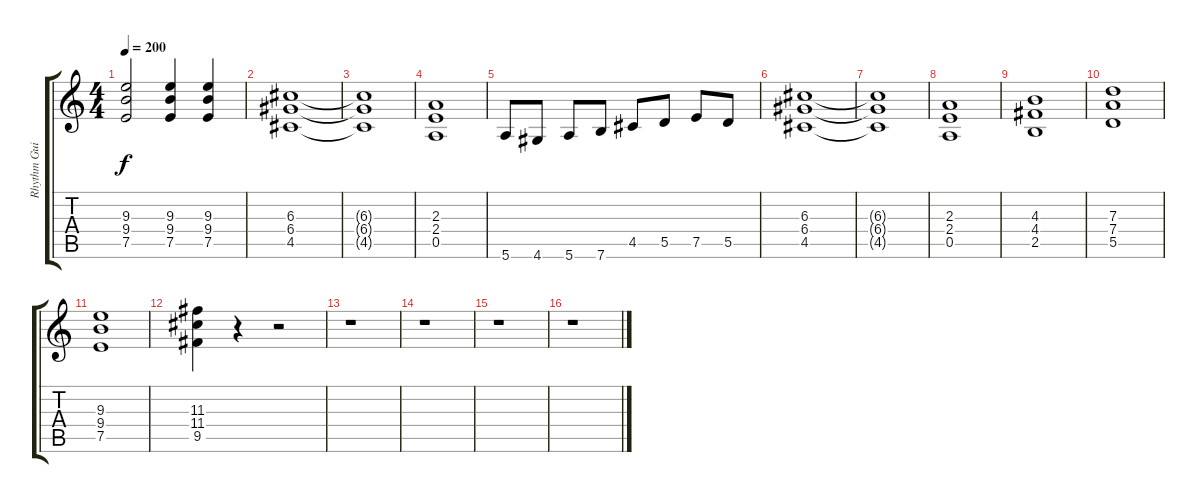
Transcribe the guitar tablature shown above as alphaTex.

\track ("Rhythm Guitar" "Rhythm Gui") {instrument distortionguitar}
\staff {score tabs}
\tuning (E4 B3 G3 D3 A2 E2) {hide}
\ts (4 4)
\tempo 200
\clef g2
\ks c
(9.3{t} 9.4{t} 7.5{t}).2{dy f} (9.3 9.4 7.5).4 (9.3 9.4 7.5).4 |
(6.3 6.4 4.5).1 |
(6.3{t} 6.4{t} 4.5{t}).1 |
(2.3 2.4 0.5).1 |
5.6.8 4.6.8 5.6.8 7.6.8 4.5.8 5.5.8 7.5.8 5.5.8 |
(6.3 6.4 4.5).1 |
(6.3{t} 6.4{t} 4.5{t}).1 |
(2.3 2.4 0.5).1 |
(4.3 4.4 2.5).1 |
(7.3 7.4 5.5).1 |
(9.3 9.4 7.5).1 |
(11.3 11.4 9.5).4 r.4 r.2 |
r.1 |
r.1 |
r.1 |
r.1
